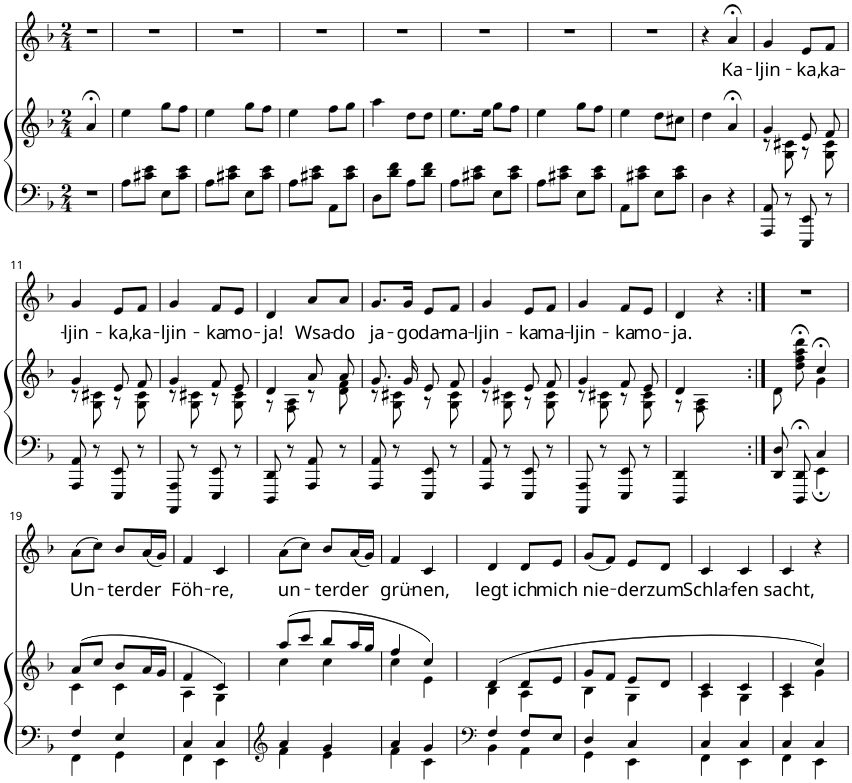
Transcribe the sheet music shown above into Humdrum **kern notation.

**kern	**kern	**kern	**text
*part2	*part2	*part1	*part1
*staff3	*staff2	*staff1	*staff1
*I"Piano	*	*I"Voice	*
*I'Pno	*	*	*
*clefF4	*clefG2	*clefG2	*
*k[b-]	*k[b-]	*k[b-]	*
*d:	*d:	*d:	*
*M2/4	*M2/4	*M2/4	*
=1	=1	=1	=1
2r	4a;</	2r	.
.	4ryy	.	.
=2	=2	=2	=2
8A\L	4ee\	2r	.
8c#X\ 8e\J	.	.	.
8E\L	8gg\L	.	.
8c#\ 8e\J	8ff\J	.	.
=3	=3	=3	=3
8A\L	4ee\	2r	.
8c#X\ 8e\J	.	.	.
8E\L	8gg\L	.	.
8c#\ 8e\J	8ff\J	.	.
=4	=4	=4	=4
8A\L	4ee\	2r	.
8c#X\ 8e\J	.	.	.
8AA\L	8ff\L	.	.
8c#\ 8e\J	8gg\J	.	.
=5	=5	=5	=5
8D\L	4aa\	2r	.
8d\ 8f\J	.	.	.
8A\L	8dd\L	.	.
8d\ 8f\J	8dd\J	.	.
=6	=6	=6	=6
8A\L	8.ee\L	2r	.
8c#X\ 8e\J	.	.	.
.	16ee\Jk	.	.
8E\L	8gg\L	.	.
8c#\ 8e\J	8ff\J	.	.
=7	=7	=7	=7
8A\L	4ee\	2r	.
8c#X\ 8e\J	.	.	.
8E\L	8gg\L	.	.
8c#\ 8e\J	8ff\J	.	.
=8	=8	=8	=8
8AA\L	4ee\	2r	.
8c#X\ 8e\J	.	.	.
8E\L	8dd\L	.	.
8c#\ 8e\J	8cc#X\J	.	.
=9	=9	=9	=9
4D\	4dd\	4r	.
!	!	!	!LO:LY:b
4r	4a;</	4a;</	Ka-
=10	=10	=10	=10
*	*^	*	*
!	!	!	!	!LO:LY:b
8AAA/ 8AA/	4g/	8r	4g/	-ljin-
8r	.	8G\ 8c#X\	.	.
!	!	!	!	!LO:LY:b
8EEE/ 8EE/	8e/	8r	8e/L	-ka,
!	!	!	!	!LO:LY:b
8r	8f/	8G\ 8c#\	8f/J	ka-
!!LO:LB:g=z
=11	=11	=11	=11	=11
!	!	!	!	!LO:LY:b
8AAA/ 8AA/	4g/	8r	4g/	-ljin-
8r	.	8G\ 8c#X\	.	.
!	!	!	!	!LO:LY:b
8EEE/ 8EE/	8e/	8r	8e/L	-ka,
!	!	!	!	!LO:LY:b
8r	8f/	8G\ 8c#\	8f/J	ka-
=12	=12	=12	=12	=12
!	!	!	!	!LO:LY:b
8AAAA/ 8AAA/	4g/	8r	4g/	-ljin-
8r	.	8G\ 8c#X\	.	.
!	!	!	!	!LO:LY:b
8EEE/ 8EE/	8f/	8r	8f/L	-ka
!	!	!	!	!LO:LY:b
8r	8e/	8G\ 8c#\	8e/J	mo-
=13	=13	=13	=13	=13
!	!	!	!	!LO:LY:b
8DDD/ 8DD/	4d/	8r	4d/	-ja!
8r	.	8F\ 8A\	.	.
!	!	!	!	!LO:LY:b
8AAA/ 8AA/	8a/	8r	8a/L	Wsa-
!	!	!	!	!LO:LY:b
8r	8a/	8d\ 8f\	8a/J	-do
=14	=14	=14	=14	=14
!	!	!	!	!LO:LY:b
8AAA/ 8AA/	8.g/	8r	8.g/L	ja-
8r	.	8G\ 8c#X\	.	.
!	!	!	!	!LO:LY:b
.	16g/	.	16g/Jk	-go
!	!	!	!	!LO:LY:b
8EEE/ 8EE/	8e/	8r	8e/L	da-
!	!	!	!	!LO:LY:b
8r	8f/	8G\ 8c#\	8f/J	-ma-
=15	=15	=15	=15	=15
!	!	!	!	!LO:LY:b
8AAA/ 8AA/	4g/	8r	4g/	-ljin-
8r	.	8G\ 8c#X\	.	.
!	!	!	!	!LO:LY:b
8EEE/ 8EE/	8e/	8r	8e/L	-ka
!	!	!	!	!LO:LY:b
8r	8f/	8G\ 8c#\	8f/J	ma-
=16	=16	=16	=16	=16
!	!	!	!	!LO:LY:b
8AAAA/ 8AAA/	4g/	8r	4g/	-ljin-
8r	.	8G\ 8c#X\	.	.
!	!	!	!	!LO:LY:b
8EEE/ 8EE/	8f/	8r	8f/L	-ka
!	!	!	!	!LO:LY:b
8r	8e/	8G\ 8c#\	8e/J	mo-
=17	=17	=17	=17	=17
!	!	!	!	!LO:LY:b
4DDD/ 4DD/	4d/	8r	4d/	-ja.
.	.	8F\ 8A\	.	.
4ryy	4ryy	4ryy	4r	.
=18:|!	=18:|!	=18:|!	=18:|!	=18:|!
*^	*	*	*	*
8DD/ 8D/	4ryy	8d\	4ryy	2r	.
8DDD/;< 8DD/;<	.	8dd\;< 8ff\;< 8aa\;< 8ddd\;<	.	.	.
4C/	4EE;\	4cc;</	4g\	.	.
!!LO:LB:g=z
=19	=19	=19	=19	=19	=19
!	!	!	!	!	!LO:LY:b
4F/	4FF\	(8a/L	4c\	(8a\L	Un-
.	.	8cc/J	.	8cc\J)	.
!	!	!	!	!	!LO:LY:b
4E/	4GG\	8b-/L	4c\	8b-/L	-ter
!	!	!	!	!	!LO:LY:b
.	.	16a/L	.	(16a/L	der
.	.	16g/JJ	.	16g/JJ)	.
=20	=20	=20	=20	=20	=20
!	!	!	!	!	!LO:LY:b
4C/	4FF\	4f/	4A\	4f/	Föh-
!	!	!	!	!	!LO:LY:b
4C/	4EE\	4c/)	4G\	4c/	-re,
=21	=21	=21	=21	=21	=21
*clefG2	*	*	*	*	*
!	!	!	!	!	!LO:LY:b
4a/	4f\	(8aa/L	4cc\	(8a\L	un-
.	.	8ccc/J	.	8cc\J)	.
!	!	!	!	!	!LO:LY:b
4g/	4e\	8bb-/L	4cc\	8b-/L	-ter
!	!	!	!	!	!LO:LY:b
.	.	16aa/L	.	(16a/L	der
.	.	16gg/JJ	.	16g/JJ)	.
=22	=22	=22	=22	=22	=22
!	!	!	!	!	!LO:LY:b
4a/	4f\	4ff/	4cc\	4f/	grü-
!	!	!	!	!	!LO:LY:b
4g/	4c\	4cc/)	4e\	4c/	-nen,
=23	=23	=23	=23	=23	=23
*clefF4	*	*	*	*	*
!	!	!	!	!	!LO:LY:b
4F/	4BB-\	(4d/	4B-\	4d/	legt
!	!	!	!	!	!LO:LY:b
8F/L	4AA\	8d/L	4A\	8d/L	ich
!	!	!	!	!	!LO:LY:b
8E/J	.	8e/J	.	8e/J	mich
=24	=24	=24	=24	=24	=24
!	!	!	!	!	!LO:LY:b
4D/	4GG\	8g/L	4B-\	(8g/L	nie-
.	.	8f/J	.	8f/J)	.
!	!	!	!	!	!LO:LY:b
4C/	4EE\	8e/L	4G\	8e/L	-der
!	!	!	!	!	!LO:LY:b
.	.	8d/J	.	8d/J	zum
=25	=25	=25	=25	=25	=25
!	!	!	!	!	!LO:LY:b
4C/	4FF\	4c/	4A\	4c/	Schla-
!	!	!	!	!	!LO:LY:b
4C/	4EE\	4c/	4G\	4c/	-fen
=26	=26	=26	=26	=26	=26
!	!	!	!	!	!LO:LY:b
4C/	4FF\	4c/	4A\	4c/	sacht,
4C/	4EE\	4cc/)	4g\	4r	.
*v	*v	*	*	*	*
*	*v	*v	*	*
=	=	=	=
*-	*-	*-	*-
